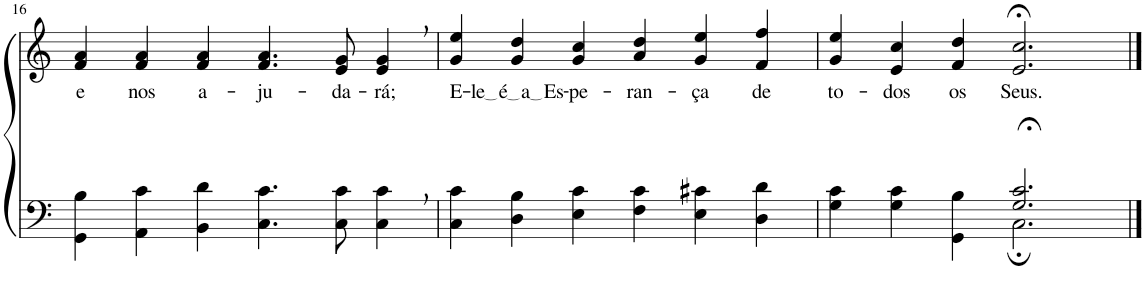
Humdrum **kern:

**kern	**kern	**text
*part2	*part1	*part1
*staff2	*staff1	*staff1
*I"Parte III e IV	*I"Parte I e II	*
!!LO:PB:g=z
*clefF4	*clefG2	*
*k[]	*k[]	*
*M6/4	*M6/4	*
=16	=16	=16
!	!	!LO:LY:b
4GG\ 4B\	4f/ 4a/	e
!	!	!LO:LY:b
4AA\ 4c\	4f/ 4a/	nos
!	!	!LO:LY:b
4BB\ 4d\	4f/ 4a/	a-
!	!	!LO:LY:b
4.C\ 4.c\	4.f/ 4.a/	-ju-
!	!	!LO:LY:b
8C\ 8c\	8e/ 8g/	-da-
!	!	!LO:LY:b
4C\, 4c\,	4e/, 4g/,	-rá;
=17	=17	=17
!	!	!LO:LY:b
4C\ 4c\	4g/ 4ee/	E-
!	!	!LO:LY:b
4D\ 4B\	4g/ 4dd/	le é a Es
!	!	!LO:LY:b
4E\ 4c\	4g/ 4cc/	-pe-
!	!	!LO:LY:b
4F\ 4c\	4a/ 4dd/	-ran-
!	!	!LO:LY:b
4E\ 4c#X\	4g/ 4ee/	-ça
!	!	!LO:LY:b
4D\ 4d\	4f/ 4ff/	de
=18	=18	=18
*^	*	*
!	!	!	!LO:LY:b
2.ryy	4G\ 4c\	4g/ 4ee/	to-
!	!	!	!LO:LY:b
.	4G\ 4c\	4e/ 4cc/	-dos
!	!	!	!LO:LY:b
.	4GG\ 4B\	4f/ 4dd/	os
!	!	!	!LO:LY:b
2.G/;< 2.c/;<	2.C;\	2.e/;< 2.cc/;<	Seus.
*v	*v	*	*
==	==	==
*-	*-	*-
